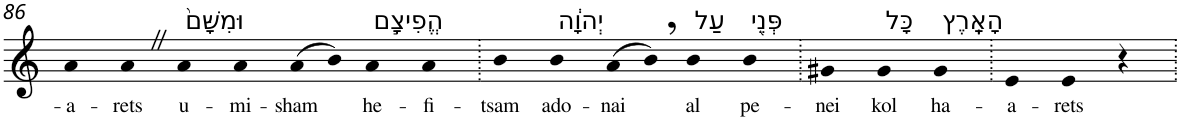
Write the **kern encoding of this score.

**kern	**text
*part1	*part1
*staff1	*staff1
*I"Piano	*
*I'Pno	*
!!LO:PB:g=z
*clefG2	*
*k[]	*
=86	=86
!	!LO:LY:b
4a	-a-
!	!LO:LY:b
4aZ	-rets
!LO:TX:a:t=וּמִשָּׁם֙	!
!	!LO:LY:b
4a	u-
!	!LO:LY:b
4a	-mi-
!	!LO:LY:b
(>8a	-sham
8b)	.
!LO:TX:a:t=הֱפִיצָ֣ם	!
!	!LO:LY:b
4a	he-
!	!LO:LY:b
4a	-fi-
=87.	=87.
!	!LO:LY:b
4b	-tsam
!LO:TX:a:t=יְהוָ֔ה	!
!	!LO:LY:b
4b	ado-
!	!LO:LY:b
(>8a	-nai
8b,)	.
!LO:TX:a:t=עַל	!
!	!LO:LY:b
4b	al
!LO:TX:a:t=פְּנֵ֖י	!
!	!LO:LY:b
4b	pe-
=88.	=88.
!	!LO:LY:b
4g#X	-nei
!LO:TX:a:t=כָּל	!
!	!LO:LY:b
4g#	kol
!LO:TX:a:t=הָאָֽרֶץ	!
!	!LO:LY:b
4g#	ha-
=89.	=89.
!	!LO:LY:b
4e	-a-
!	!LO:LY:b
4e	-rets
4r	.
=.	=.
*-	*-
